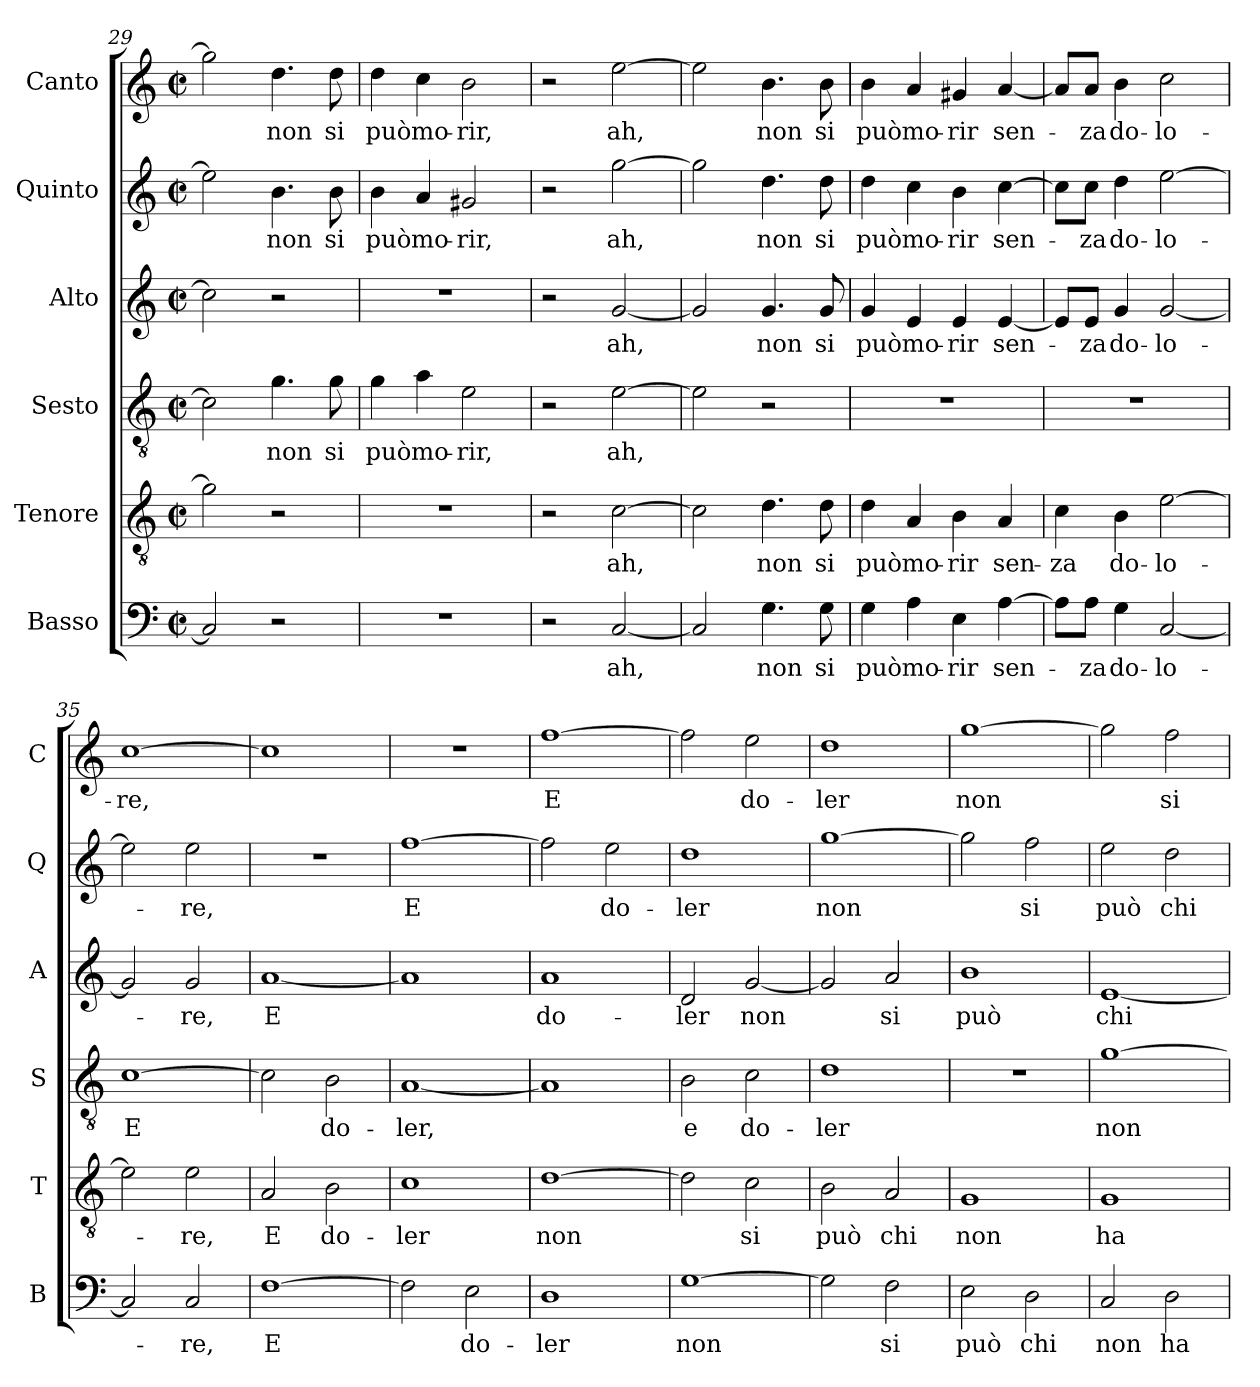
**kern	**text	**kern	**text	**kern	**text	**kern	**text	**kern	**text	**kern	**text
*part6	*part6	*part5	*part5	*part4	*part4	*part3	*part3	*part2	*part2	*part1	*part1
*staff6	*staff6	*staff5	*staff5	*staff4	*staff4	*staff3	*staff3	*staff2	*staff2	*staff1	*staff1
*I"Basso	*	*I"Tenore	*	*I"Sesto	*	*I"Alto	*	*I"Quinto	*	*I"Canto	*
*I'B	*	*I'T	*	*I'S	*	*I'A	*	*I'Q	*	*I'C	*
*clefF4	*	*clefGv2	*	*clefGv2	*	*clefG2	*	*clefG2	*	*clefG2	*
*k[]	*	*k[]	*	*k[]	*	*k[]	*	*k[]	*	*k[]	*
*C:	*	*C:	*	*C:	*	*C:	*	*C:	*	*C:	*
*M2/2	*	*M2/2	*	*M2/2	*	*M2/2	*	*M2/2	*	*M2/2	*
*met(c|)	*	*met(c|)	*	*met(c|)	*	*met(c|)	*	*met(c|)	*	*met(c|)	*
=29	=29	=29	=29	=29	=29	=29	=29	=29	=29	=29	=29
2C]	.	2g]	.	2c]	.	2cc]	.	2ee]	.	2gg]	.
2r	.	2r	.	4.g	-non	2r	.	4.b	-non	4.dd	-non
.	.	.	.	8g	-si	.	.	8b	-si	8dd	-si
=30	=30	=30	=30	=30	=30	=30	=30	=30	=30	=30	=30
1r	.	1r	.	4g	-può	1r	.	4b	-può	4dd	-può
.	.	.	.	4a	mo-	.	.	4a	mo-	4cc	mo-
.	.	.	.	2e	-rir,	.	.	2g#X	-rir,	2b	-rir,
=31	=31	=31	=31	=31	=31	=31	=31	=31	=31	=31	=31
2r	.	2r	.	2r	.	2r	.	2r	.	2r	.
[2C	-ah,	[2c	-ah,	[2e	-ah,	[2g	-ah,	[2gg	-ah,	[2ee	-ah,
=32	=32	=32	=32	=32	=32	=32	=32	=32	=32	=32	=32
2C]	.	2c]	.	2e]	.	2g]	.	2gg]	.	2ee]	.
4.G	-non	4.d	-non	2r	.	4.g	-non	4.dd	-non	4.b	-non
8G	-si	8d	-si	.	.	8g	-si	8dd	-si	8b	-si
=33	=33	=33	=33	=33	=33	=33	=33	=33	=33	=33	=33
4G	-può	4d	-può	1r	.	4g	-può	4dd	-può	4b	-può
4A	mo-	4A	mo-	.	.	4e	mo-	4cc	mo-	4a	mo-
4E	-rir	4B	-rir	.	.	4e	-rir	4b	-rir	4g#X	-rir
[4A	sen-	4A	sen-	.	.	[4e	sen-	[4cc	sen-	[4a	sen-
=34	=34	=34	=34	=34	=34	=34	=34	=34	=34	=34	=34
8A\L]	.	4c	-za	1r	.	8e/L]	.	8cc\L]	.	8a/L]	.
8A\J	-za	.	.	.	.	8e/J	-za	8cc\J	-za	8a/J	-za
4G	do-	4B	do-	.	.	4g	do-	4dd	do-	4b	do-
[2C	lo-	[2e	lo-	.	.	[2g	lo-	[2ee	lo-	2cc	lo-
=35	=35	=35	=35	=35	=35	=35	=35	=35	=35	=35	=35
2C]	.	2e]	.	[1c	-E	2g]	.	2ee]	.	[1cc	-re,
2C	-re,	2e	-re,	.	.	2g	-re,	2ee	-re,	.	.
=36	=36	=36	=36	=36	=36	=36	=36	=36	=36	=36	=36
[1F	-E	2A	-E	2c]	.	[1a	-E	1r	.	1cc]	.
.	.	2B	do-	2B	do-	.	.	.	.	.	.
=37	=37	=37	=37	=37	=37	=37	=37	=37	=37	=37	=37
2F]	.	1c	-ler	[1A	-ler,	1a]	.	[1ff	-E	1r	.
2E	do-	.	.	.	.	.	.	.	.	.	.
=38	=38	=38	=38	=38	=38	=38	=38	=38	=38	=38	=38
1D	-ler	[1d	-non	1A]	.	1a	do-	2ff]	.	[1ff	-E
.	.	.	.	.	.	.	.	2ee	do-	.	.
=39	=39	=39	=39	=39	=39	=39	=39	=39	=39	=39	=39
[1G	-non	2d]	.	2B	-e	2d	-ler	1dd	-ler	2ff]	.
.	.	2c	-si	2c	do-	[2g	-non	.	.	2ee	do-
=40	=40	=40	=40	=40	=40	=40	=40	=40	=40	=40	=40
2G]	.	2B	-può	1d	-ler	2g]	.	[1gg	-non	1dd	-ler
2F	-si	2A	-chi	.	.	2a	-si	.	.	.	.
=41	=41	=41	=41	=41	=41	=41	=41	=41	=41	=41	=41
2E	-può	1G	-non	1r	.	1b	-può	2gg]	.	[1gg	-non
2D	-chi	.	.	.	.	.	.	2ff	-si	.	.
=42	=42	=42	=42	=42	=42	=42	=42	=42	=42	=42	=42
2C	-non	1G	-ha	[1g	-non	[1e	-chi	2ee	-può	2gg]	.
2D	-ha	.	.	.	.	.	.	2dd	-chi	2ff	-si
=	=	=	=	=	=	=	=	=	=	=	=
*-	*-	*-	*-	*-	*-	*-	*-	*-	*-	*-	*-
